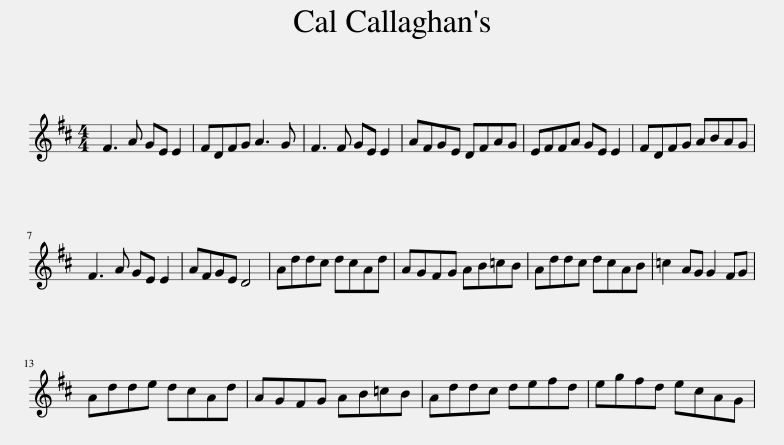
X:1
L:1/8
M:4/4
I:linebreak $
K:D
V:1 treble
V:1
 F3 A GE E2 | FDFG A3 G | F3 F GE E2 | AFGE DFAG | EFFA GE E2 | %5
 FDFG ABAG |$ F3 A GE E2 | AFGE D4 | Addc dcAd | AGFG AB=cB | %10
 Addc dcAB | =c2 AG G2 FG |$ Adde dcAd | AGFG AB=cB | Addc defd | %15
 egfd ecAG | %16
